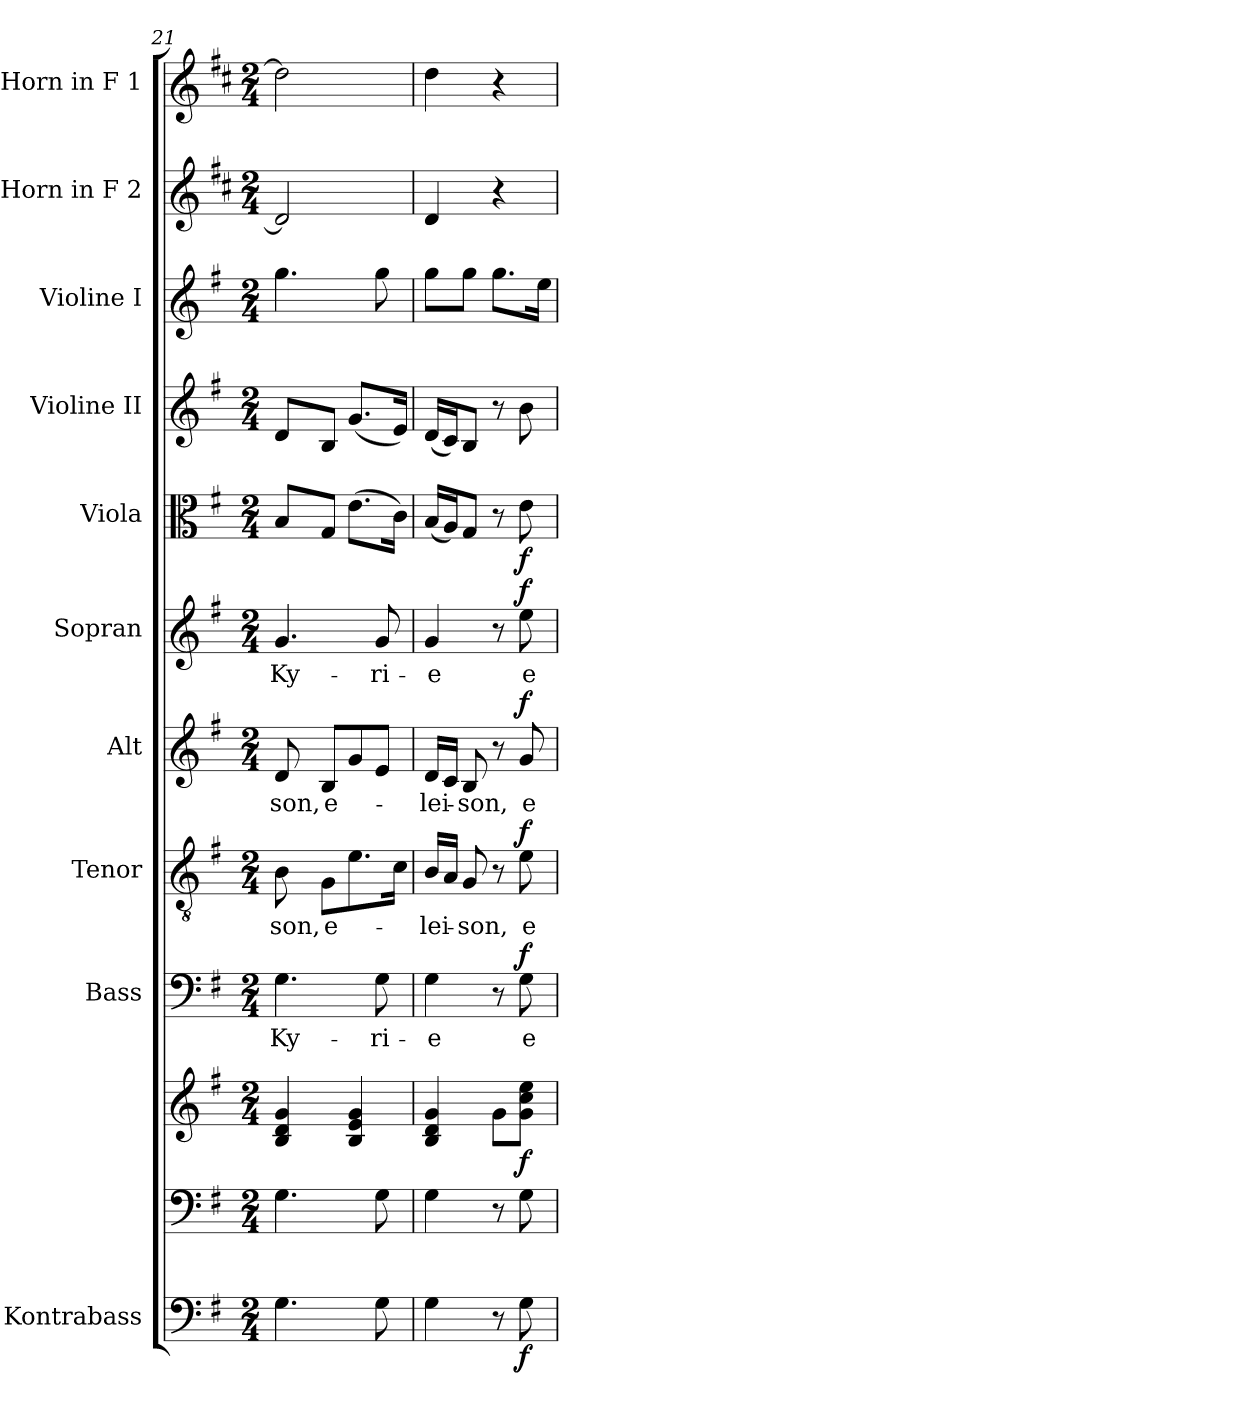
**kern	**dynam	**kern	**kern	**dynam	**kern	**text	**dynam	**kern	**text	**dynam	**kern	**text	**dynam	**kern	**text	**dynam	**kern	**dynam	**kern	**kern	**kern	**kern
*part11	*part11	*part10	*part10	*part10	*part9	*part9	*part9	*part8	*part8	*part8	*part7	*part7	*part7	*part6	*part6	*part6	*part5	*part5	*part4	*part3	*part2	*part1
*staff12	*staff12	*staff11	*staff10	*staff10/11	*staff9	*staff9	*staff9	*staff8	*staff8	*staff8	*staff7	*staff7	*staff7	*staff6	*staff6	*staff6	*staff5	*staff5	*staff4	*staff3	*staff2	*staff1
*I"Kontrabass	*	*	*	*	*I"Bass	*	*	*I"Tenor	*	*	*I"Alt	*	*	*I"Sopran	*	*	*I"Viola	*	*I"Violine II	*I"Violine I	*I"Horn in F 2	*I"Horn in F 1
*I'Kb.	*	*	*	*	*I'B.	*	*	*I'T.	*	*	*I'A.	*	*	*I'S.	*	*	*I'Vla.	*	*I'Vl. II	*I'Vl. I	*	*
*clefF4	*	*clefF4	*clefG2	*	*clefF4	*	*	*clefGv2	*	*	*clefG2	*	*	*clefG2	*	*	*clefC3	*	*clefG2	*clefG2	*clefG2	*clefG2
*ITrd7c12	*	*	*	*	*	*	*	*	*	*	*	*	*	*	*	*	*	*	*	*	*ITrd4c7	*ITrd4c7
*k[f#]	*	*k[f#]	*k[f#]	*	*k[f#]	*	*	*k[f#]	*	*	*k[f#]	*	*	*k[f#]	*	*	*k[f#]	*	*k[f#]	*k[f#]	*k[f#]	*k[f#]
*G:	*	*G:	*G:	*	*G:	*	*	*G:	*	*	*G:	*	*	*G:	*	*	*G:	*	*G:	*G:	*G:	*G:
*M2/4	*	*M2/4	*M2/4	*	*M2/4	*	*	*M2/4	*	*	*M2/4	*	*	*M2/4	*	*	*M2/4	*	*M2/4	*M2/4	*M2/4	*M2/4
=21	=21	=21	=21	=21	=21	=21	=21	=21	=21	=21	=21	=21	=21	=21	=21	=21	=21	=21	=21	=21	=21	=21
!	!	!	!	!	!	!LO:LY:b	!	!	!LO:LY:b	!	!	!LO:LY:b	!	!	!LO:LY:b	!	!	!	!	!	!	!
4.GG\	.	4.G\	4B/ 4d/ 4g/	.	4.G\	Ky-	.	8B\	-son,	.	8d/	-son,	.	4.g/	Ky-	.	8B/L	.	8d/L	4.gg\	2G/]	2g\]
!	!	!	!	!	!	!	!	!	!LO:LY:b	!	!	!LO:LY:b	!	!	!	!	!	!	!	!	!	!
.	.	.	.	.	.	.	.	8G\L	e-	.	8B/L	e-	.	.	.	.	8G/J	.	8B/J	.	.	.
.	.	.	4B/ 4e/ 4g/	.	.	.	.	8.e\	.	.	8g/	.	.	.	.	.	(>8.e\L	.	(<8.g/L	.	.	.
!	!	!	!	!	!	!LO:LY:b	!	!	!	!	!	!	!	!	!LO:LY:b	!	!	!	!	!	!	!
8GG\	.	8G\	.	.	8G\	-ri-	.	.	.	.	8e/J	.	.	8g/	-ri-	.	.	.	.	8gg\	.	.
.	.	.	.	.	.	.	.	16c\Jk	.	.	.	.	.	.	.	.	16c\Jk)	.	16e/Jk)	.	.	.
!!LO:PB:g=z
=22	=22	=22	=22	=22	=22	=22	=22	=22	=22	=22	=22	=22	=22	=22	=22	=22	=22	=22	=22	=22	=22	=22
!	!	!	!	!	!	!LO:LY:b	!	!	!LO:LY:b	!	!	!LO:LY:b	!	!	!LO:LY:b	!	!	!	!	!	!	!
4GG\	.	4G\	4B/ 4d/ 4g/	.	4G\	-e	.	16B/LL	-lei-	.	16d/LL	-lei-	.	4g/	-e	.	(<16B/LL	.	(<16d/LL	8gg\L	4G/	4g\
.	.	.	.	.	.	.	.	16A/JJ	.	.	16c/JJ	.	.	.	.	.	16A/J)	.	16c/J)	.	.	.
!	!	!	!	!	!	!	!	!	!LO:LY:b	!	!	!LO:LY:b	!	!	!	!	!	!	!	!	!	!
.	.	.	.	.	.	.	.	8G/	-son,	.	8B/	-son,	.	.	.	.	8G/J	.	8B/J	8gg\J	.	.
8r	.	8r	8g\L	.	8r	.	.	8r	.	.	8r	.	.	8r	.	.	8r	.	8r	8.gg\L	4r	4r
!	!LO:DY:b	!	!	!LO:DY:b	!	!LO:LY:b	!LO:DY:a	!	!LO:LY:b	!LO:DY:a	!	!LO:LY:b	!LO:DY:a	!	!LO:LY:b	!LO:DY:a	!	!LO:DY:b	!	!	!	!
8GG\	f	8G\	8g\ 8cc\ 8ee\J	f	8G\	e-	f	8e\	e-	f	8g/	e-	f	8ee\	e-	f	8e\	f	8b\	.	.	.
.	.	.	.	.	.	.	.	.	.	.	.	.	.	.	.	.	.	.	.	16ee\Jk	.	.
=	=	=	=	=	=	=	=	=	=	=	=	=	=	=	=	=	=	=	=	=	=	=
*-	*-	*-	*-	*-	*-	*-	*-	*-	*-	*-	*-	*-	*-	*-	*-	*-	*-	*-	*-	*-	*-	*-
